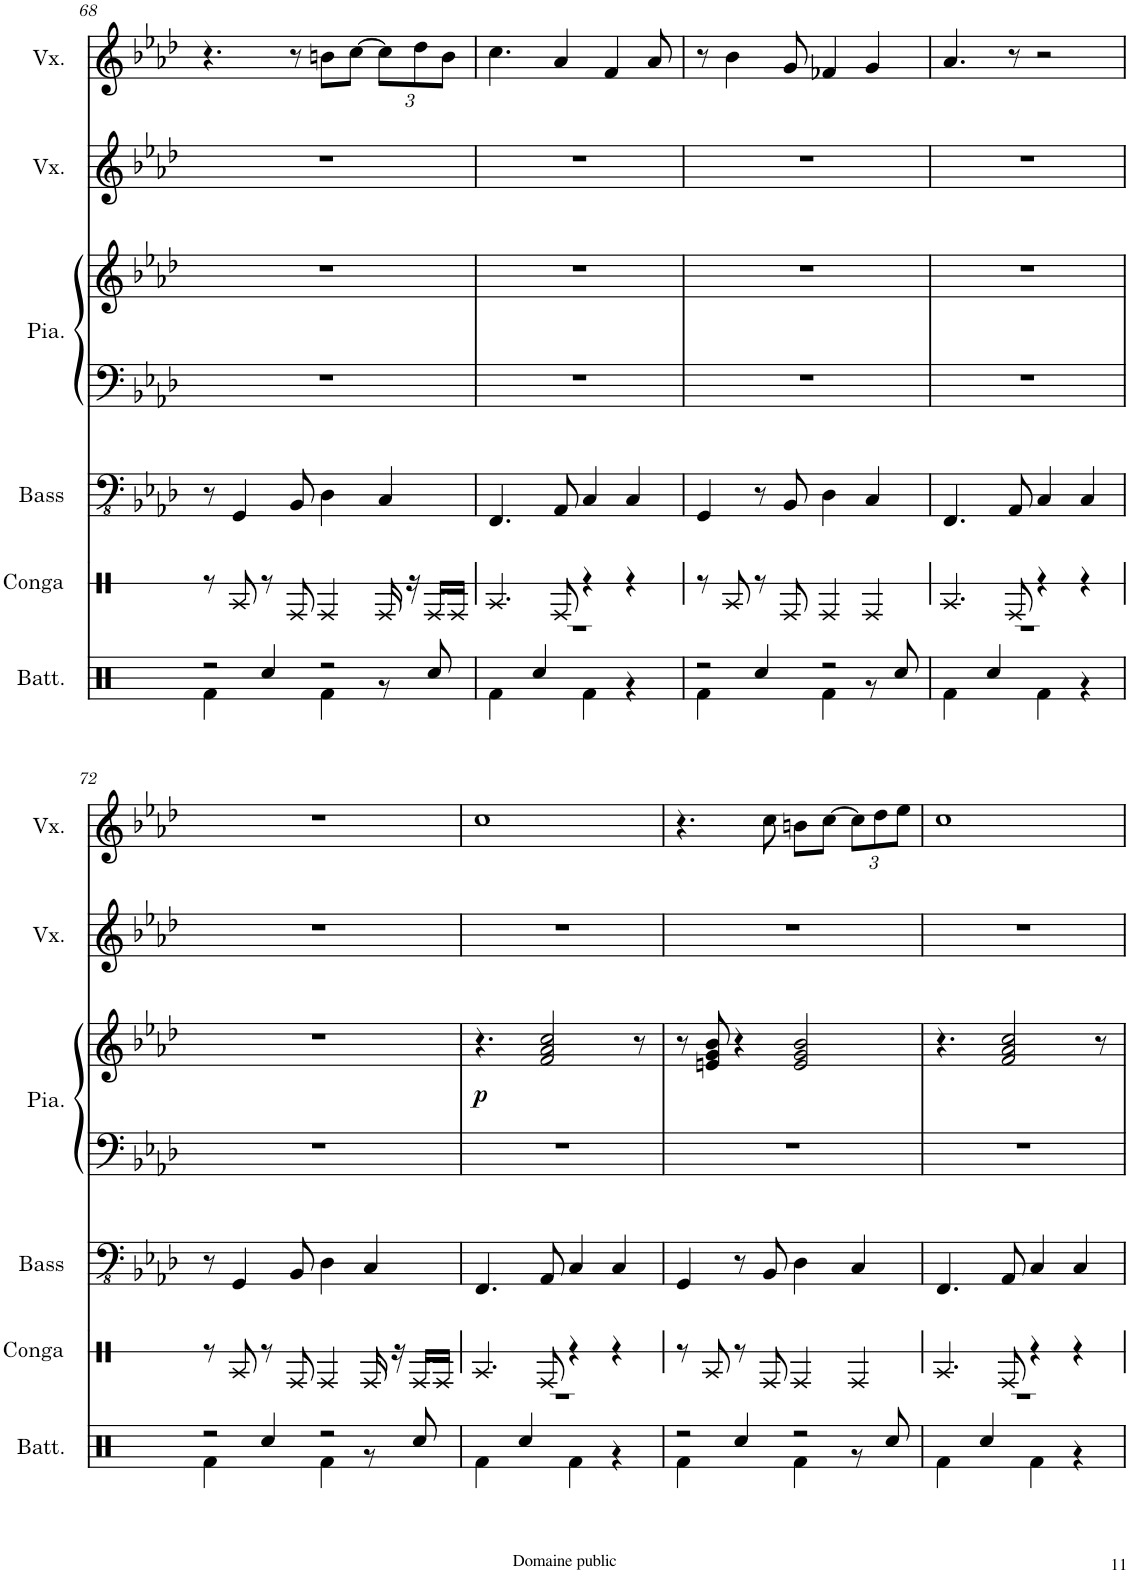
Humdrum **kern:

**kern	**kern	**kern	**kern	**kern	**dynam	**kern	**kern
*part6	*part5	*part4	*part3	*part3	*part3	*part2	*part1
*staff7	*staff6	*staff5	*staff4	*staff3	*staff3/4	*staff2	*staff1
*I"Batterie	*I"Conga	*I"Basse acoustique	*I"Piano	*	*	*I"Voix	*I"Voix
*I'Batt.	*I'Conga	*I'Bass	*I'Pia.	*	*	*I'Vx.	*I'Vx.
!!LO:PB:g=z
*clefX	*clefX	*clefFv4	*clefF4	*clefG2	*	*clefG2	*clefG2
*k[]	*k[]	*k[b-e-a-d-]	*k[b-e-a-d-]	*k[b-e-a-d-]	*	*k[b-e-a-d-]	*k[b-e-a-d-]
*M4/4	*M4/4	*M4/4	*M4/4	*M4/4	*	*M4/4	*M4/4
=68	=68	=68	=68	=68	=68	=68	=68
*^	*	*	*	*	*	*	*
2r	4Rf\	8r	8r	1r	1r	.	1r	4.r
.	.	8RA/	4GGG/	.	.	.	.	.
.	4Rcc/	8r	.	.	.	.	.	.
.	.	8RF/	8BBB-/	.	.	.	.	8r
2r	4Rf\	4RF/	4DD-\	.	.	.	.	8bn\L
.	.	.	.	.	.	.	.	[8cc\J
*	*	*	*	*	*	*	*	*Xbrackettup
.	8r	16RF/	4CC/	.	.	.	.	12cc\L]
.	.	16r	.	.	.	.	.	.
.	.	.	.	.	.	.	.	12dd-\
.	8Rcc/	16RF/LL	.	.	.	.	.	.
.	.	.	.	.	.	.	.	12b\J
.	.	16RF/JJ	.	.	.	.	.	.
=69	=69	=69	=69	=69	=69	=69	=69	=69
1r	4Rf\	4.RA/	4.FFF/	1r	1r	.	1r	4.cc\
.	4Rcc/	.	.	.	.	.	.	.
.	.	8RF/	8AAA-/	.	.	.	.	4a-/
.	4Rf\	4r	4CC/	.	.	.	.	.
.	.	.	.	.	.	.	.	4f/
.	4r	4r	4CC/	.	.	.	.	.
.	.	.	.	.	.	.	.	8a-/
=70	=70	=70	=70	=70	=70	=70	=70	=70
2r	4Rf\	8r	4GGG/	1r	1r	.	1r	8r
.	.	8RA/	.	.	.	.	.	4b-\
.	4Rcc/	8r	8r	.	.	.	.	.
.	.	8RF/	8BBB-/	.	.	.	.	8g/
2r	4Rf\	4RF/	4DD-\	.	.	.	.	4f-X/
.	8r	4RF/	4CC/	.	.	.	.	4g/
.	8Rcc/	.	.	.	.	.	.	.
=71	=71	=71	=71	=71	=71	=71	=71	=71
1r	4Rf\	4.RA/	4.FFF/	1r	1r	.	1r	4.a-/
.	4Rcc/	.	.	.	.	.	.	.
.	.	8RF/	8AAA-/	.	.	.	.	8r
.	4Rf\	4r	4CC/	.	.	.	.	2r
.	4r	4r	4CC/	.	.	.	.	.
!!LO:LB:g=z
=72	=72	=72	=72	=72	=72	=72	=72	=72
2r	4Rf\	8r	8r	1r	1r	.	1r	1r
.	.	8RA/	4GGG/	.	.	.	.	.
.	4Rcc/	8r	.	.	.	.	.	.
.	.	8RF/	8BBB-/	.	.	.	.	.
2r	4Rf\	4RF/	4DD-\	.	.	.	.	.
.	8r	16RF/	4CC/	.	.	.	.	.
.	.	16r	.	.	.	.	.	.
.	8Rcc/	16RF/LL	.	.	.	.	.	.
.	.	16RF/JJ	.	.	.	.	.	.
=73	=73	=73	=73	=73	=73	=73	=73	=73
!	!	!	!	!	!	!LO:DY:b	!	!
1r	4Rf\	4.RA/	4.FFF/	1r	4.r	p	1r	1cc
.	4Rcc/	.	.	.	.	.	.	.
.	.	8RF/	8AAA-/	.	2f/ 2a-/ 2cc/	.	.	.
.	4Rf\	4r	4CC/	.	.	.	.	.
.	4r	4r	4CC/	.	.	.	.	.
.	.	.	.	.	8r	.	.	.
=74	=74	=74	=74	=74	=74	=74	=74	=74
2r	4Rf\	8r	4GGG/	1r	8r	.	1r	4.r
.	.	8RA/	.	.	8en/ 8g/ 8b-/	.	.	.
.	4Rcc/	8r	8r	.	4r	.	.	.
.	.	8RF/	8BBB-/	.	.	.	.	8cc\
2r	4Rf\	4RF/	4DD-\	.	2e/ 2g/ 2b-/	.	.	8bn\L
.	.	.	.	.	.	.	.	[8cc\J
.	8r	4RF/	4CC/	.	.	.	.	12cc\L]
.	.	.	.	.	.	.	.	12dd-\
.	8Rcc/	.	.	.	.	.	.	.
.	.	.	.	.	.	.	.	12ee-\J
=75	=75	=75	=75	=75	=75	=75	=75	=75
1r	4Rf\	4.RA/	4.FFF/	1r	4.r	.	1r	1cc
.	4Rcc/	.	.	.	.	.	.	.
.	.	8RF/	8AAA-/	.	2f/ 2a-/ 2cc/	.	.	.
.	4Rf\	4r	4CC/	.	.	.	.	.
.	4r	4r	4CC/	.	.	.	.	.
.	.	.	.	.	8r	.	.	.
*v	*v	*	*	*	*	*	*	*
=	=	=	=	=	=	=	=
*-	*-	*-	*-	*-	*-	*-	*-
